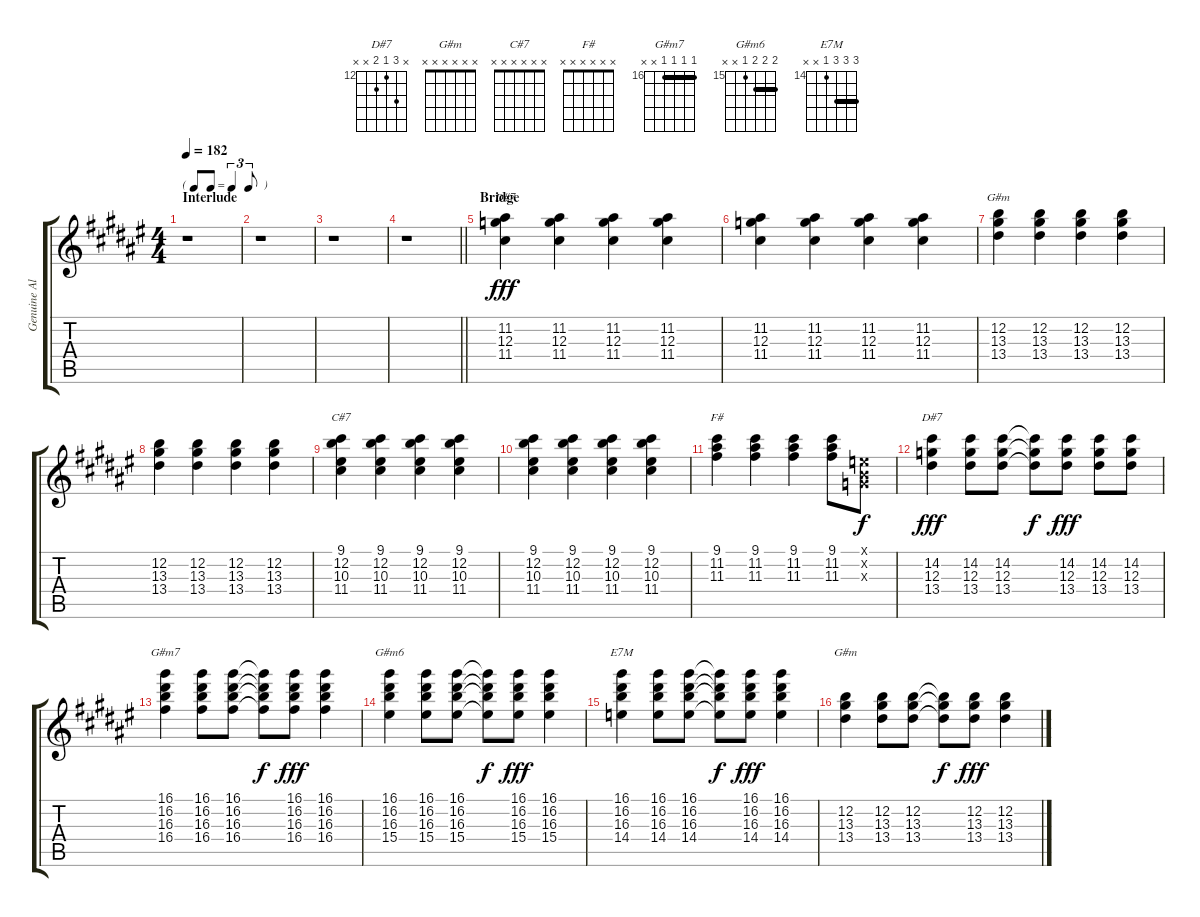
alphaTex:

\track ("Genuine Aloha Ukulele (Made in Japan)" "Genuine Al") {instrument acousticguitarsteel}
\staff {score tabs}
\tuning (E4 B3 G3 D3 A2 E2) {hide}
\chord ("D#7" x 11 12 11 x x) {firstfret 11 barre 11}
\chord ("G#m" x 12 13 13 x x) {firstfret 12}
\chord ("C#7" x x x x x x) {firstfret 0}
\chord ("F#" x x x x x x) {firstfret 0}
\chord ("D#7" x 14 12 13 x x) {firstfret 12}
\chord ("G#m7" 16 16 16 16 x x) {firstfret 16 barre 16}
\chord ("G#m6" 16 16 16 15 x x) {firstfret 15 barre 16}
\chord ("E7M" 16 16 16 14 x x) {firstfret 14 barre 16}
\chord ("G#m" x x x x x x) {firstfret 0}
\ts (4 4)
\tf triplet8th
\section ("" "Interlude")
\tempo 182
\clef g2
\ks f#
r.1{dy fff} |
r.1 |
r.1 |
\barLineRight lightlight
r.1 |
\section ("" "Bridge")
(11.2 12.3 11.4).4{ch "D#7"} (11.2 12.3 11.4).4 (11.2 12.3 11.4).4 (11.2 12.3 11.4).4 |
(11.2 12.3 11.4).4 (11.2 12.3 11.4).4 (11.2 12.3 11.4).4 (11.2 12.3 11.4).4 |
(12.2 13.3 13.4).4{ch "G#m"} (12.2 13.3 13.4).4 (12.2 13.3 13.4).4 (12.2 13.3 13.4).4 |
(12.2 13.3 13.4).4 (12.2 13.3 13.4).4 (12.2 13.3 13.4).4 (12.2 13.3 13.4).4 |
(9.1 12.2 10.3 11.4).4{ch "C#7"} (9.1 12.2 10.3 11.4).4 (9.1 12.2 10.3 11.4).4 (9.1 12.2 10.3 11.4).4 |
(9.1 12.2 10.3 11.4).4 (9.1 12.2 10.3 11.4).4 (9.1 12.2 10.3 11.4).4 (9.1 12.2 10.3 11.4).4 |
(9.1 11.2 11.3).4{ch "F#"} (9.1 11.2 11.3).4 (9.1 11.2 11.3).4 (9.1 11.2 11.3).8 (0.1{x} 0.2{x} 0.3{x}).8{dy f} |
(14.2 12.3 13.4).4{ch "D#7" dy fff} (14.2 12.3 13.4).8 (14.2 12.3 13.4).8 (14.2{t} 12.3{t} 13.4{t}).8{dy f} (14.2 12.3 13.4).8{dy fff} (14.2 12.3 13.4).8 (14.2 12.3 13.4).8 |
(16.1 16.2 16.3 16.4).4{ch "G#m7"} (16.1 16.2 16.3 16.4).8 (16.1 16.2 16.3 16.4).8 (16.1{t} 16.2{t} 16.3{t} 16.4{t}).8{dy f} (16.1 16.2 16.3 16.4).8{dy fff} (16.1 16.2 16.3 16.4).4 |
(16.1 16.2 16.3 15.4).4{ch "G#m6"} (16.1 16.2 16.3 15.4).8 (16.1 16.2 16.3 15.4).8 (16.1{t} 16.2{t} 16.3{t} 15.4{t}).8{dy f} (16.1 16.2 16.3 15.4).8{dy fff} (16.1 16.2 16.3 15.4).4 |
(16.1 16.2 16.3 14.4).4{ch "E7M"} (16.1 16.2 16.3 14.4).8 (16.1 16.2 16.3 14.4).8 (16.1{t} 16.2{t} 16.3{t} 14.4{t}).8{dy f} (16.1 16.2 16.3 14.4).8{dy fff} (16.1 16.2 16.3 14.4).4 |
(12.2 13.3 13.4).4{ch "G#m"} (12.2 13.3 13.4).8 (12.2 13.3 13.4).8 (12.2{t} 13.3{t} 13.4{t}).8{dy f} (12.2 13.3 13.4).8{dy fff} (12.2 13.3 13.4).4
